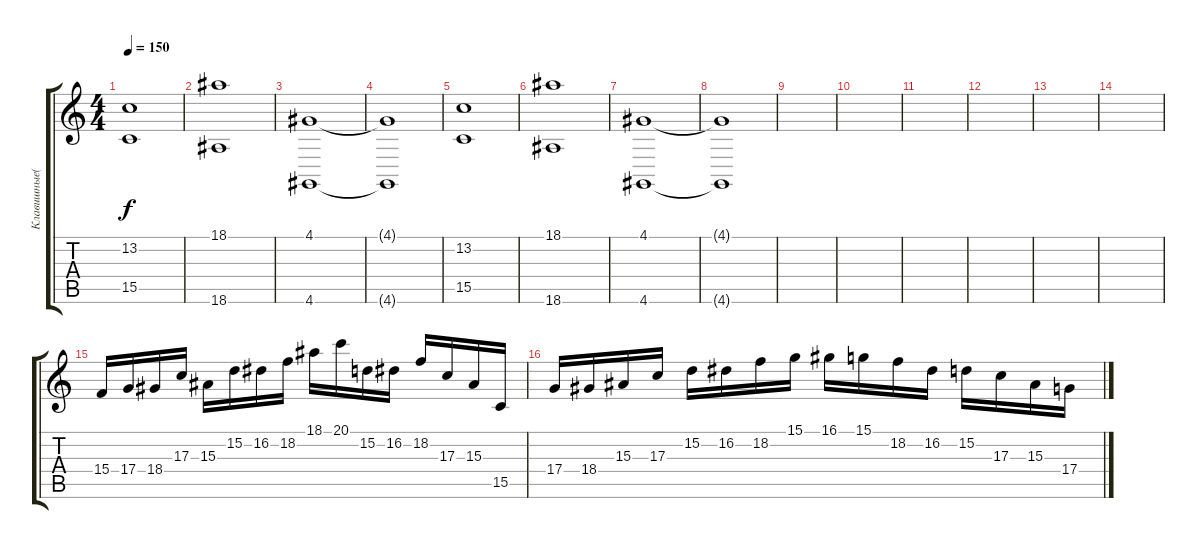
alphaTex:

\track ("Клавишные(Влад)" "Клавишные(") {instrument harpsichord}
\staff {score tabs}
\tuning (E4 B3 G3 D3 A2 E2) {hide}
\ts (4 4)
\tempo 150
\clef g2
\ks c
(13.2 15.5).1{dy f} |
(18.1 18.6).1 |
(4.1 4.6).1 |
(4.1{t} 4.6{t}).1 |
(13.2 15.5).1 |
(18.1 18.6).1 |
(4.1 4.6).1 |
(4.1{t} 4.6{t}).1 |
|
|
|
|
|
|
15.4.16 17.4.16 18.4.16 17.3.16 15.3.16 15.2.16 16.2.16 18.2.16 18.1.16 20.1.16 15.2.16 16.2.16 18.2.16 17.3.16 15.3.16 15.5.16 |
17.4.16 18.4.16 15.3.16 17.3.16 15.2.16 16.2.16 18.2.16 15.1.16 16.1.16 15.1.16 18.2.16 16.2.16 15.2.16 17.3.16 15.3.16 17.4.16
